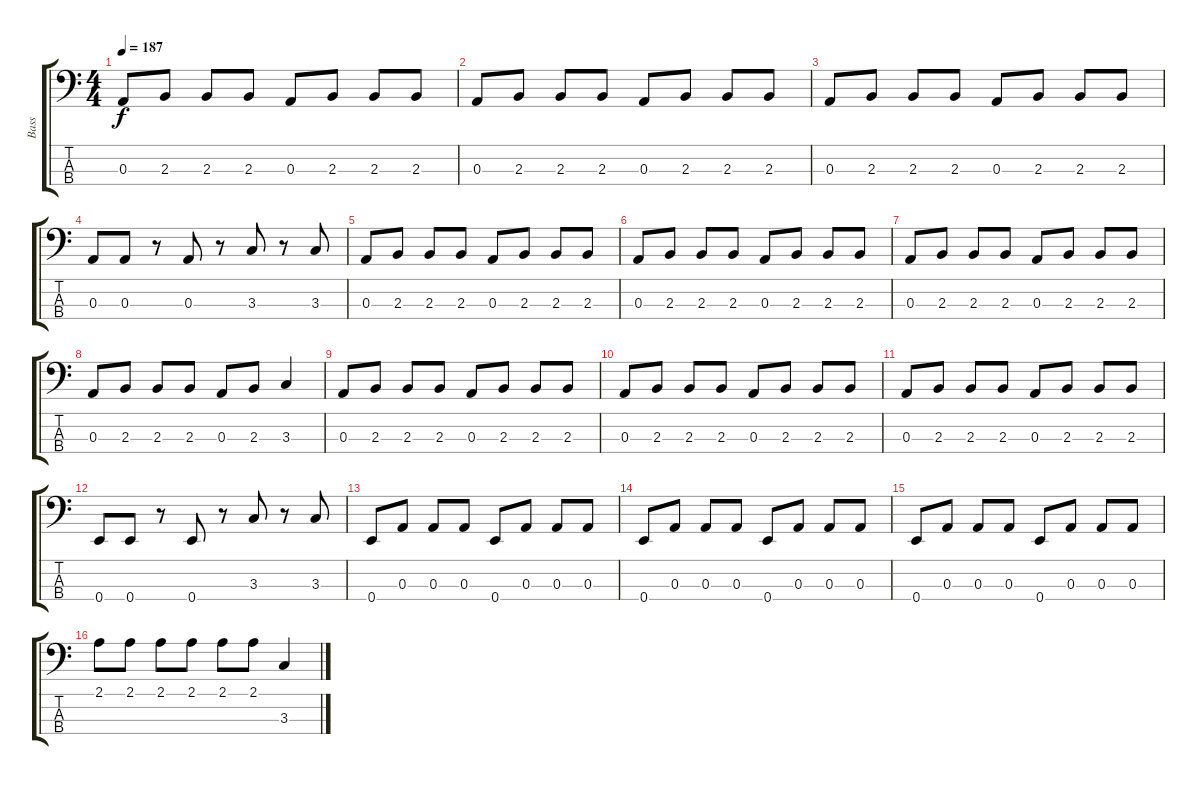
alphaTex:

\track ("Bass" "Bass") {instrument electricbasspick}
\staff {score tabs}
\tuning (G2 D2 A1 E1) {hide}
\ts (4 4)
\tempo 187
\clef f4
\ks c
0.3.8{dy f} 2.3.8 2.3.8 2.3.8 0.3.8 2.3.8 2.3.8 2.3.8 |
0.3.8 2.3.8 2.3.8 2.3.8 0.3.8 2.3.8 2.3.8 2.3.8 |
0.3.8 2.3.8 2.3.8 2.3.8 0.3.8 2.3.8 2.3.8 2.3.8 |
0.3.8 0.3.8 r.8 0.3.8 r.8 3.3.8 r.8 3.3.8 |
0.3.8 2.3.8 2.3.8 2.3.8 0.3.8 2.3.8 2.3.8 2.3.8 |
0.3.8 2.3.8 2.3.8 2.3.8 0.3.8 2.3.8 2.3.8 2.3.8 |
0.3.8 2.3.8 2.3.8 2.3.8 0.3.8 2.3.8 2.3.8 2.3.8 |
0.3.8 2.3.8 2.3.8 2.3.8 0.3.8 2.3.8 3.3.4 |
0.3.8 2.3.8 2.3.8 2.3.8 0.3.8 2.3.8 2.3.8 2.3.8 |
0.3.8 2.3.8 2.3.8 2.3.8 0.3.8 2.3.8 2.3.8 2.3.8 |
0.3.8 2.3.8 2.3.8 2.3.8 0.3.8 2.3.8 2.3.8 2.3.8 |
0.4.8 0.4.8 r.8 0.4.8 r.8 3.3.8 r.8 3.3.8 |
0.4.8 0.3.8 0.3.8 0.3.8 0.4.8 0.3.8 0.3.8 0.3.8 |
0.4.8 0.3.8 0.3.8 0.3.8 0.4.8 0.3.8 0.3.8 0.3.8 |
0.4.8 0.3.8 0.3.8 0.3.8 0.4.8 0.3.8 0.3.8 0.3.8 |
2.1.8 2.1.8 2.1.8 2.1.8 2.1.8 2.1.8 3.3.4
